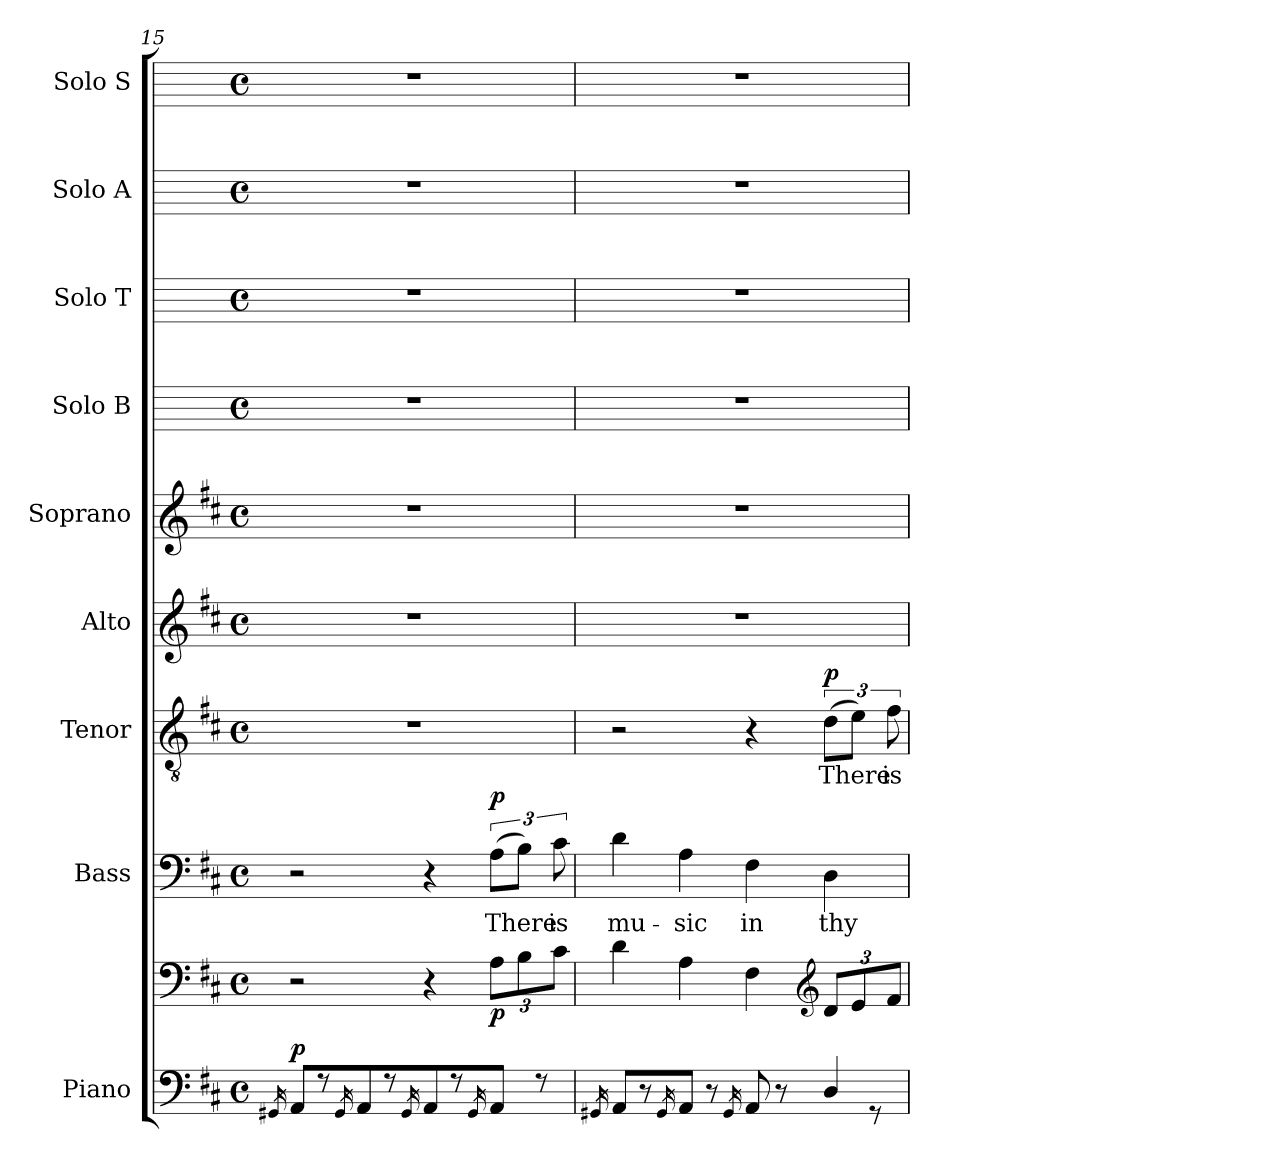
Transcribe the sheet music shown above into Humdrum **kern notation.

**kern	**kern	**dynam	**kern	**text	**dynam	**kern	**text	**dynam	**kern	**kern	**kern	**kern	**kern	**kern
*part9	*part9	*part9	*part8	*part8	*part8	*part7	*part7	*part7	*part6	*part5	*part4	*part3	*part2	*part1
*staff10	*staff9	*staff9/10	*staff8	*staff8	*staff8	*staff7	*staff7	*staff7	*staff6	*staff5	*staff4	*staff3	*staff2	*staff1
*I"Piano	*	*	*I"Bass	*	*	*I"Tenor	*	*	*I"Alto	*I"Soprano	*I"Solo B	*I"Solo T	*I"Solo A	*I"Solo S
*I'Piano	*	*	*I'Bass	*	*	*I'Tenor	*	*	*I'Alto	*I'Soprano	*I'Solo B	*I'Solo T	*I'Solo A	*I'Solo S
*clefF4	*clefF4	*	*clefF4	*	*	*clefGv2	*	*	*clefG2	*clefG2	*	*	*	*
*k[f#c#]	*k[f#c#]	*	*k[f#c#]	*	*	*k[f#c#]	*	*	*k[f#c#]	*k[f#c#]	*	*	*	*
*D:	*D:	*	*D:	*	*	*D:	*	*	*D:	*D:	*	*	*	*
*M4/4	*M4/4	*	*M4/4	*	*	*M4/4	*	*	*M4/4	*M4/4	*M4/4	*M4/4	*M4/4	*M4/4
*met(c)	*met(c)	*	*met(c)	*	*	*met(c)	*	*	*met(c)	*met(c)	*met(c)	*met(c)	*met(c)	*met(c)
=15	=15	=15	=15	=15	=15	=15	=15	=15	=15	=15	=15	=15	=15	=15
16qGG#XLL	.	.	.	.	.	.	.	.	.	.	.	.	.	.
*^	*	*	*	*	*	*	*	*	*	*	*	*	*	*
!	!	!	!LO:DY:a=2	!	!	!	!	!	!	!	!	!	!	!	!
8AAJ	1ryy	2r	p	2r	.	.	1r	.	.	1r	1r	1r	1r	1r	1r
8r	.	.	.	.	.	.	.	.	.	.	.	.	.	.	.
16qGG#LL	.	.	.	.	.	.	.	.	.	.	.	.	.	.	.
8AAJ	.	.	.	.	.	.	.	.	.	.	.	.	.	.	.
8r	.	.	.	.	.	.	.	.	.	.	.	.	.	.	.
16qGG#	.	.	.	.	.	.	.	.	.	.	.	.	.	.	.
8AA	.	4r	.	4r	.	.	.	.	.	.	.	.	.	.	.
8r	.	.	.	.	.	.	.	.	.	.	.	.	.	.	.
16qGG#LL	.	.	.	.	.	.	.	.	.	.	.	.	.	.	.
!	!	!	!LO:DY:b	!	!LO:LY:b	!LO:DY:b	!	!	!	!	!	!	!	!	!
8AAJ	.	12AL	p	(>12AL	There	p	.	.	.	.	.	.	.	.	.
.	.	12B	.	12BJ)	.	.	.	.	.	.	.	.	.	.	.
8r	.	.	.	.	.	.	.	.	.	.	.	.	.	.	.
!	!	!	!	!	!LO:LY:b	!	!	!	!	!	!	!	!	!	!
.	.	12c#J	.	12c#	is	.	.	.	.	.	.	.	.	.	.
=16	=16	=16	=16	=16	=16	=16	=16	=16	=16	=16	=16	=16	=16	=16	=16
16qGG#XLL	.	.	.	.	.	.	.	.	.	.	.	.	.	.	.
!	!	!	!	!	!LO:LY:b	!	!	!	!	!	!	!	!	!	!
8AAJ	2.ryy	4d	.	4d	mu-	.	2r	.	.	1r	1r	1r	1r	1r	1r
8r	.	.	.	.	.	.	.	.	.	.	.	.	.	.	.
16qGG#LL	.	.	.	.	.	.	.	.	.	.	.	.	.	.	.
!	!	!	!	!	!LO:LY:b	!	!	!	!	!	!	!	!	!	!
8AAJ	.	4A	.	4A	-sic	.	.	.	.	.	.	.	.	.	.
8r	.	.	.	.	.	.	.	.	.	.	.	.	.	.	.
16qGG#	.	.	.	.	.	.	.	.	.	.	.	.	.	.	.
!	!	!	!	!	!LO:LY:b	!	!	!	!	!	!	!	!	!	!
8AA	.	4F#	.	4F#	in	.	4r	.	.	.	.	.	.	.	.
8r	.	.	.	.	.	.	.	.	.	.	.	.	.	.	.
.	16qGG#XLL	.	.	.	.	.	.	.	.	.	.	.	.	.	.
*	*	*clefG2	*	*	*	*	*	*	*	*	*	*	*	*	*
!	!	!	!	!	!LO:LY:b	!	!	!LO:LY:b	!LO:DY:b	!	!	!	!	!	!
4D/	8AA\J	12dL	.	4D	thy	.	(>12dL	There	p	.	.	.	.	.	.
.	.	12e	.	.	.	.	12eJ)	.	.	.	.	.	.	.	.
.	8r	.	.	.	.	.	.	.	.	.	.	.	.	.	.
!	!	!	!	!	!	!	!	!LO:LY:b	!	!	!	!	!	!	!
.	.	12f#J	.	.	.	.	12f#	is	.	.	.	.	.	.	.
*v	*v	*	*	*	*	*	*	*	*	*	*	*	*	*	*
=	=	=	=	=	=	=	=	=	=	=	=	=	=	=
*-	*-	*-	*-	*-	*-	*-	*-	*-	*-	*-	*-	*-	*-	*-
